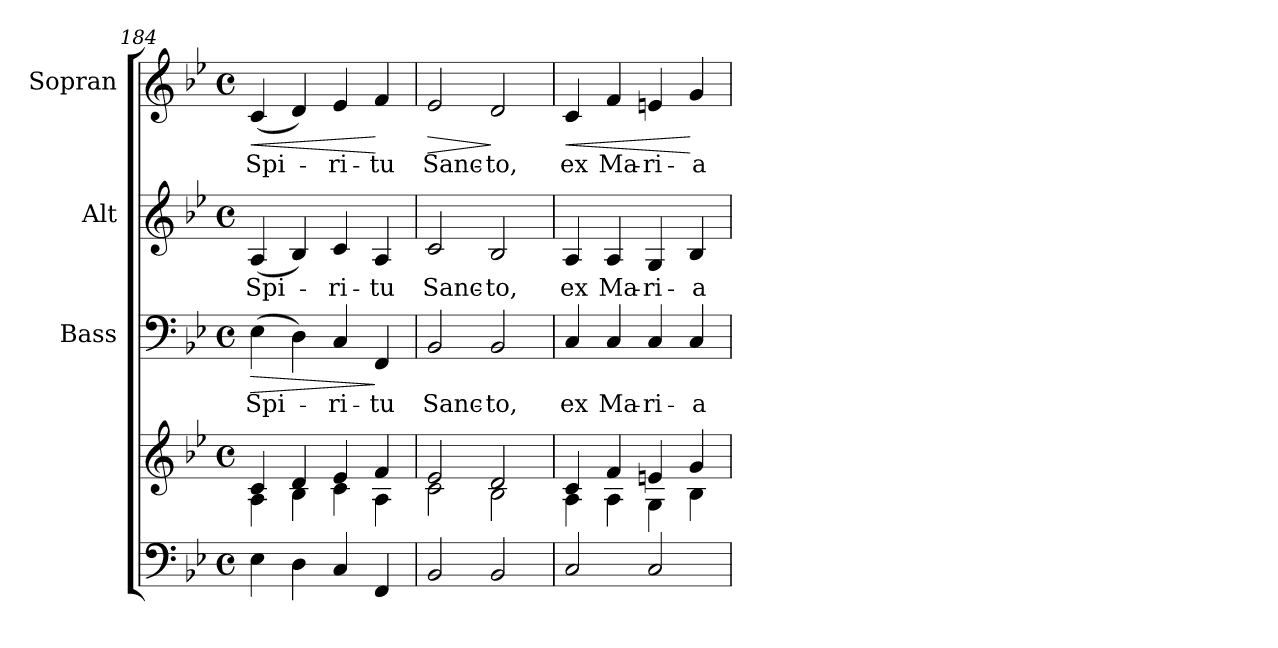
**kern	**kern	**kern	**text	**dynam	**kern	**text	**kern	**text	**dynam
*part4	*part4	*part3	*part3	*part3	*part2	*part2	*part1	*part1	*part1
*staff5	*staff4	*staff3	*staff3	*staff3	*staff2	*staff2	*staff1	*staff1	*staff1
*	*	*I"Bass	*	*	*I"Alt	*	*I"Sopran	*	*
*	*	*I'B.	*	*	*I'A.	*	*I'S.	*	*
*clefF4	*clefG2	*clefF4	*	*	*clefG2	*	*clefG2	*	*
*k[b-e-]	*k[b-e-]	*k[b-e-]	*	*	*k[b-e-]	*	*k[b-e-]	*	*
*B-:	*B-:	*B-:	*	*	*B-:	*	*B-:	*	*
*M4/4	*M4/4	*M4/4	*	*	*M4/4	*	*M4/4	*	*
*met(c)	*met(c)	*met(c)	*	*	*met(c)	*	*met(c)	*	*
=184	=184	=184	=184	=184	=184	=184	=184	=184	=184
*	*^	*	*	*	*	*	*	*	*
!	!	!	!	!LO:LY:b	!LO:HP:b	!	!LO:LY:b	!	!LO:LY:b	!LO:HP:b
4E-\	4c/	4A\	(>4E-\	Spi-	>	(<4A/	Spi-	(<4c/	Spi-	<
4D\	4d/	4B-\	4D\)	.	.	4B-/)	.	4d/)	.	.
!	!	!	!	!LO:LY:b	!	!	!LO:LY:b	!	!LO:LY:b	!
4C/	4e-/	4c\	4C/	-ri-	.	4c/	-ri-	4e-/	-ri-	.
!	!	!	!	!LO:LY:b	!	!	!LO:LY:b	!	!LO:LY:b	!
4FF/	4f/	4A\	4FF/	-tu	]	4A/	-tu	4f/	-tu	[
=185	=185	=185	=185	=185	=185	=185	=185	=185	=185	=185
!	!	!	!	!LO:LY:b	!	!	!LO:LY:b	!	!LO:LY:b	!LO:HP:b
2BB-/	2e-/	2c\	2BB-/	Sanc-	.	2c/	Sanc-	2e-/	Sanc-	>
!	!	!	!	!LO:LY:b	!	!	!LO:LY:b	!	!LO:LY:b	!
2BB-/	2d/	2B-\	2BB-/	-to,	.	2B-/	-to,	2d/	-to,	]
=186	=186	=186	=186	=186	=186	=186	=186	=186	=186	=186
!	!	!	!	!LO:LY:b	!	!	!LO:LY:b	!	!LO:LY:b	!LO:HP:b
2C/	4c/	4A\	4C/	ex	.	4A/	ex	4c/	ex	<
!	!	!	!	!LO:LY:b	!	!	!LO:LY:b	!	!LO:LY:b	!
.	4f/	4A\	4C/	Ma-	.	4A/	Ma-	4f/	Ma-	.
!	!	!	!	!LO:LY:b	!	!	!LO:LY:b	!	!LO:LY:b	!
2C/	4en/	4G\	4C/	-ri-	.	4G/	-ri-	4en/	-ri-	.
!	!	!	!	!LO:LY:b	!	!	!LO:LY:b	!	!LO:LY:b	!
.	4g/	4B-\	4C/	-a	.	4B-/	-a	4g/	-a	[
*	*v	*v	*	*	*	*	*	*	*	*
=	=	=	=	=	=	=	=	=	=
*-	*-	*-	*-	*-	*-	*-	*-	*-	*-
